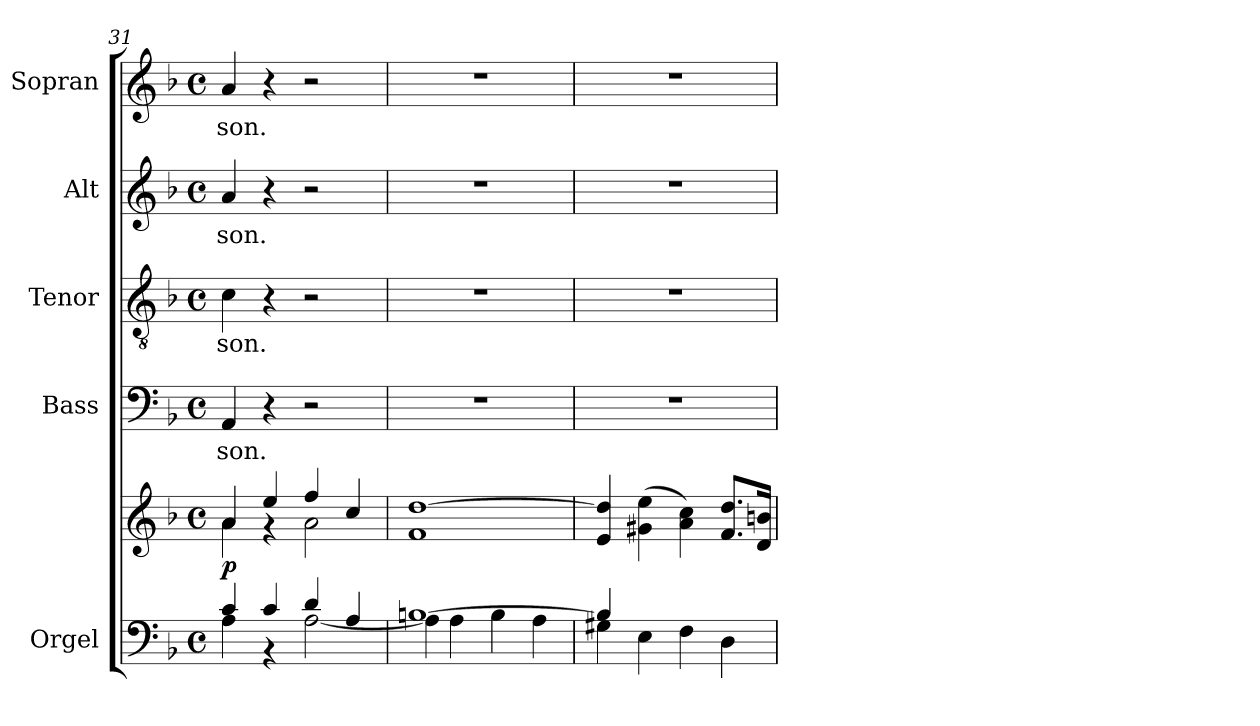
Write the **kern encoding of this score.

**kern	**kern	**dynam	**kern	**text	**kern	**text	**kern	**text	**kern	**text
*part5	*part5	*part5	*part4	*part4	*part3	*part3	*part2	*part2	*part1	*part1
*staff6	*staff5	*staff5/6	*staff4	*staff4	*staff3	*staff3	*staff2	*staff2	*staff1	*staff1
*I"Orgel	*	*	*I"Bass	*	*I"Tenor	*	*I"Alt	*	*I"Sopran	*
*I'Org.	*	*	*I'B.	*	*I'T.	*	*I'A.	*	*I'S.	*
*clefF4	*clefG2	*	*clefF4	*	*clefGv2	*	*clefG2	*	*clefG2	*
*k[b-]	*k[b-]	*	*k[b-]	*	*k[b-]	*	*k[b-]	*	*k[b-]	*
*F:	*F:	*	*F:	*	*F:	*	*F:	*	*F:	*
*M4/4	*M4/4	*	*M4/4	*	*M4/4	*	*M4/4	*	*M4/4	*
*met(c)	*met(c)	*	*met(c)	*	*met(c)	*	*met(c)	*	*met(c)	*
=31	=31	=31	=31	=31	=31	=31	=31	=31	=31	=31
*^	*^	*	*	*	*	*	*	*	*	*
!	!	!	!	!LO:DY:b	!	!LO:LY:b	!	!LO:LY:b	!	!LO:LY:b	!	!LO:LY:b
4c/	4A\	4a/	4a\	p	4AA/	-son.	4c\	-son.	4a/	-son.	4a/	-son.
4c/	4r	4ee/	4rf	.	4r	.	4r	.	4r	.	4r	.
4d/	[<2A\	4ff/	2a\	.	2r	.	2r	.	2r	.	2r	.
4A/	.	4cc/	.	.	.	.	.	.	.	.	.	.
*	*	*v	*v	*	*	*	*	*	*	*	*	*
=32	=32	=32	=32	=32	=32	=32	=32	=32	=32	=32	=32
[>1Bn	4A\]	1f [>1dd	.	1r	.	1r	.	1r	.	1r	.
.	4A\	.	.	.	.	.	.	.	.	.	.
.	4B\	.	.	.	.	.	.	.	.	.	.
.	4A\	.	.	.	.	.	.	.	.	.	.
=33	=33	=33	=33	=33	=33	=33	=33	=33	=33	=33	=33
4B/]	4G#X\	4e/ 4dd/]	.	1r	.	1r	.	1r	.	1r	.
2.ryy	4E\	(4g#X\ 4ee\	.	.	.	.	.	.	.	.	.
.	4F\	4a\ 4cc\)	.	.	.	.	.	.	.	.	.
.	4D\	8.f/ 8.dd/L	.	.	.	.	.	.	.	.	.
.	.	16d/ 16bn/Jk	.	.	.	.	.	.	.	.	.
*v	*v	*	*	*	*	*	*	*	*	*	*
=	=	=	=	=	=	=	=	=	=	=
*-	*-	*-	*-	*-	*-	*-	*-	*-	*-	*-
